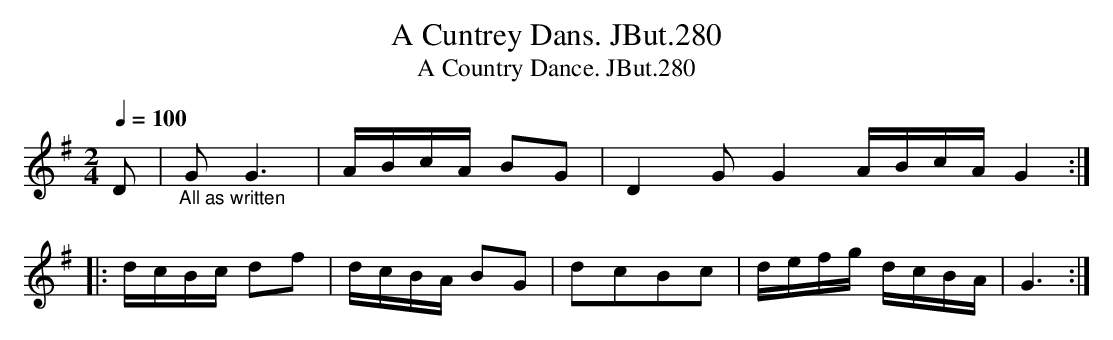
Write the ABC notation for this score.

X:1
T:Cuntrey Dans. JBut.280, A
T:Country Dance. JBut.280, A
M:2/4
L:1/8
Q:1/4=100
K:G
D|"_All as written"G G3|A/B/c/A/ BG|D2 G G2 A/B/c/A/ G2:|
|:d/c/B/c/ df|d/c/B/A/ BG|dcBc|d/e/f/g/ d/c/B/A/|G3:|
